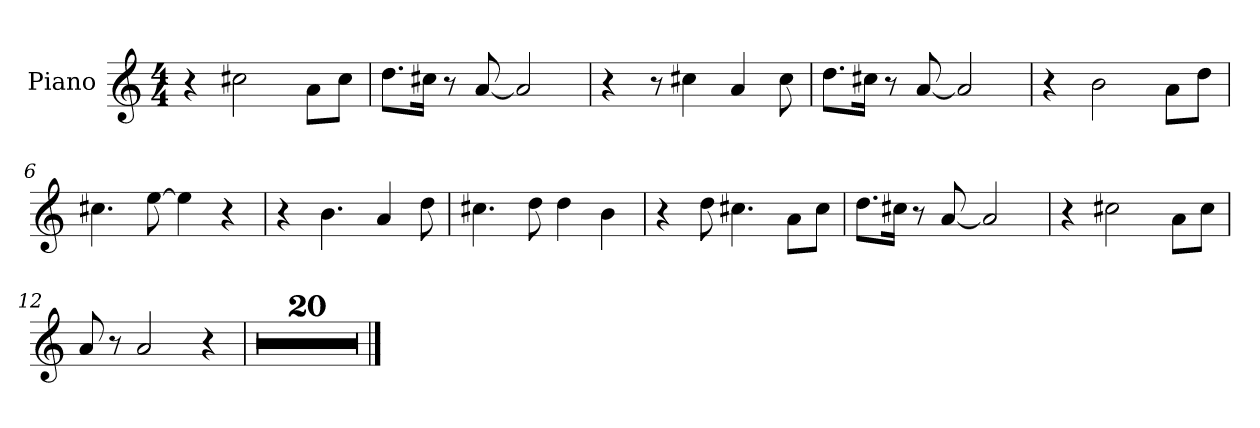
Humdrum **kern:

**kern
*part1
*staff1
*I"Piano
*I'Pno.
*clefG2
*k[]
*M4/4
=1
4r
2cc#X\
8a\L
8cc#\J
=2
8.dd\L
16cc#X\Jk
8r
[8a/
2a/]
=3
4r
8r
4cc#X\
4a/
8cc#\
=4
8.dd\L
16cc#X\Jk
8r
[8a/
2a/]
!!LO:LB:g=z
=5
4r
2b\
8a\L
8dd\J
=6
4.cc#X\
[8ee\
4ee\]
4r
=7
4r
4.b\
4a/
8dd\
=8
4.cc#X\
8dd\
4dd\
4b\
!!LO:LB:g=z
=9
4r
8dd\
4.cc#X\
8a\L
8cc#\J
=10
8.dd\L
16cc#X\Jk
8r
[8a/
2a/]
=11
4r
2cc#X\
8a\L
8cc#\J
=12
8a/
8r
2a/
4r
!!LO:LB:g=z
=13
1r
=14
1r
=15
1r
=16
1r
!!LO:LB:g=z
=17
1r
=18
1r
=19
1r
=20
1r
!!LO:LB:g=z
=21
1r
=22
1r
=23
1r
=24
1r
!!LO:LB:g=z
=25
1r
=26
1r
=27
1r
=28
1r
!!LO:LB:g=z
=29
1r
=30
1r
=31
1r
=32
1r
==
*-
